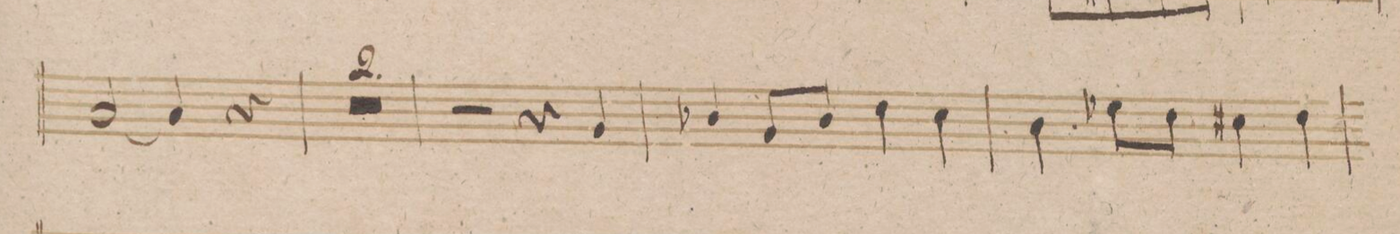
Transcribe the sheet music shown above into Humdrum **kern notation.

**kern	**dynam
*I"Oboe 1mo	*
*clefG2	*
*k[b-]	*
*met(c)	*
*M4/4	*
[2a/	.
4a/]	.
4r	.
=241	=241
0r	.
=242	=242
=243	=243
2r	.
4r	.
4g/	.
=244	=244
4b-X/	.
8g/L	.
8b-/J	.
4dd\	.
4cc\	.
=245	=245
4b-\	.
8ee-X\L	.
8dd\J	.
4cc#X\	.
4.dd\	.
=246	=246
*-	*-
